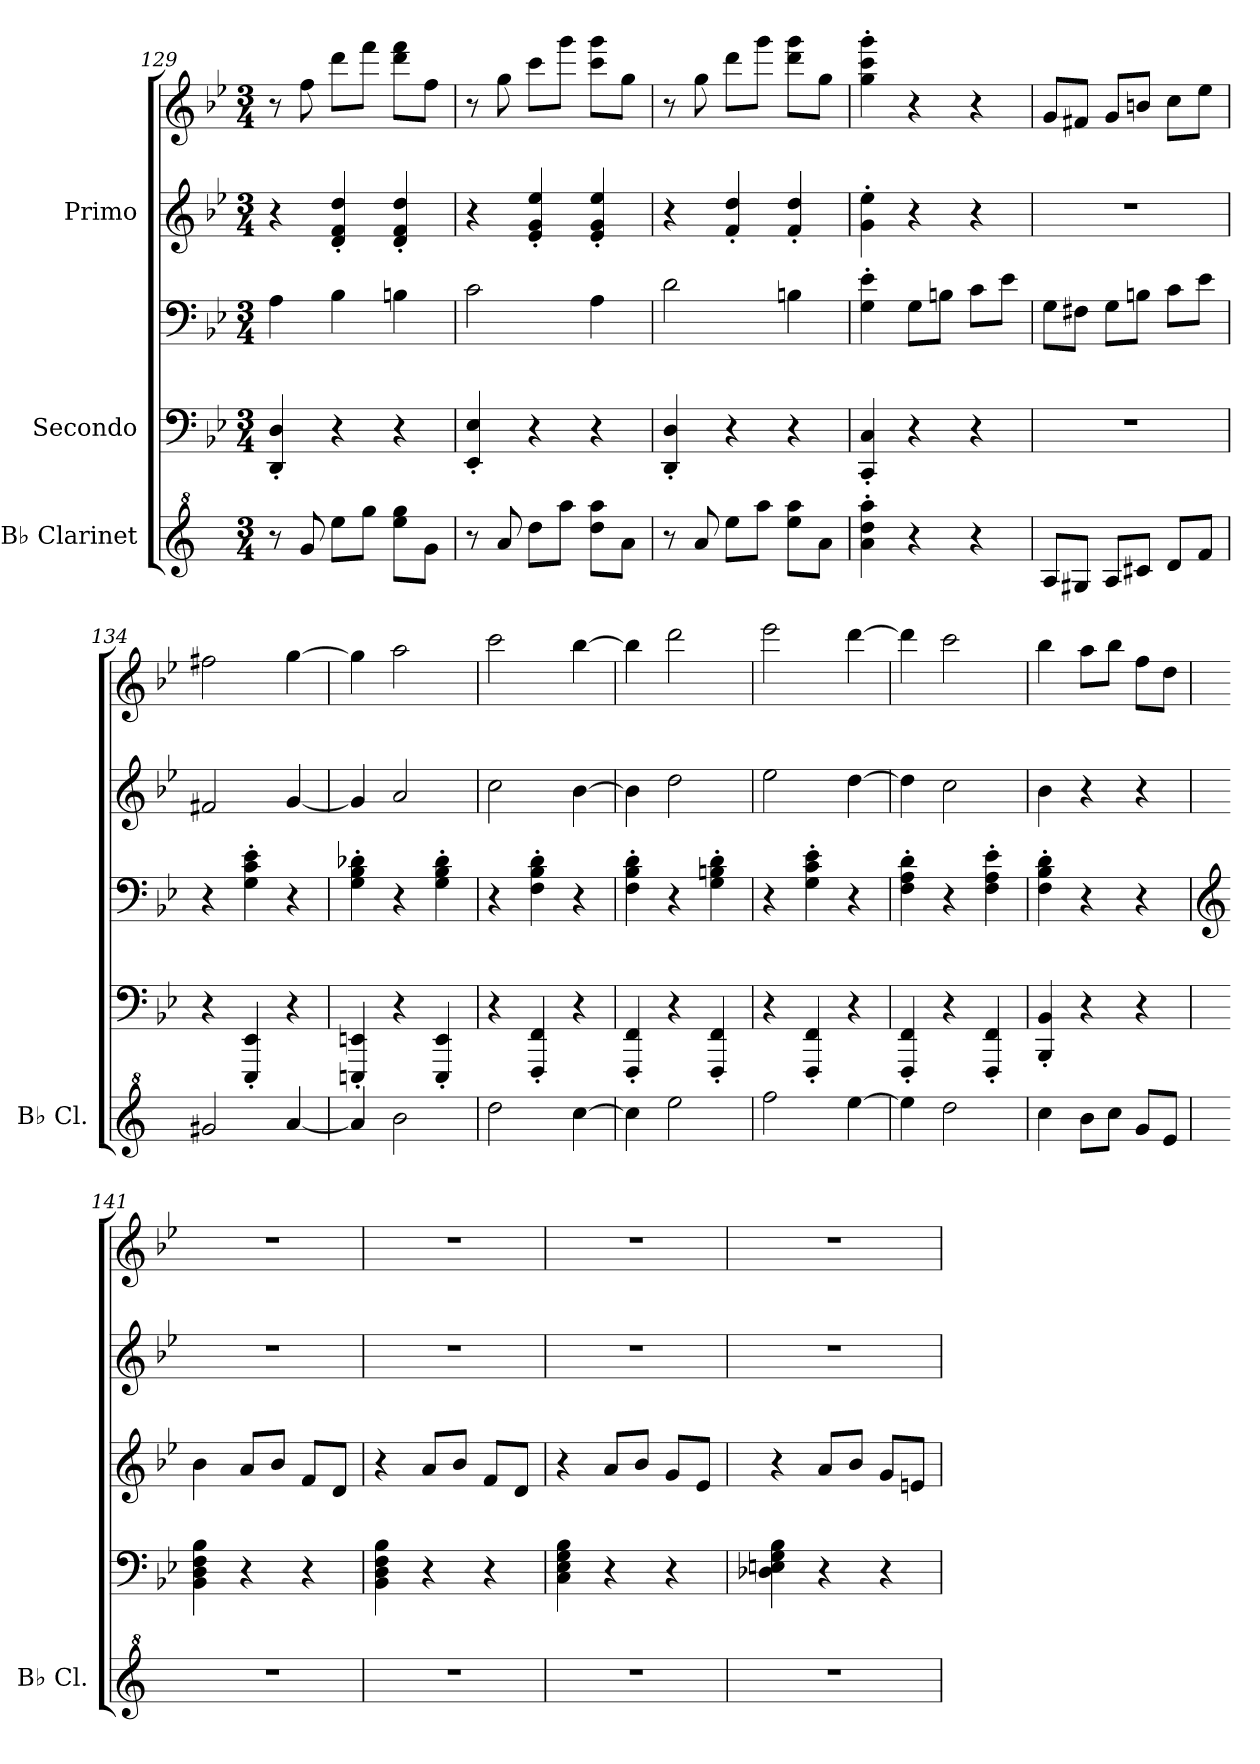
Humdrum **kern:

**kern	**kern	**kern	**kern	**kern
*part3	*part2	*part2	*part1	*part1
*staff5	*staff4	*staff3	*staff2	*staff1
*I"B♭ Clarinet	*I"Secondo	*	*I"Primo	*
*I'B♭ Cl.	*	*	*	*
*clefG^2	*clefF4	*clefF4	*clefG2	*clefG2
*ITrd1c2	*	*	*	*
*k[b-e-]	*k[b-e-]	*k[b-e-]	*k[b-e-]	*k[b-e-]
*M3/4	*M3/4	*M3/4	*M3/4	*M3/4
=129	=129	=129	=129	=129
8r	4DD/' 4D/'	4A\	4r	8r
8ff/	.	.	.	8ff\
8ddd\L	4r	4B-\	4d/' 4f/' 4dd/'	8ddd\L
8fff\J	.	.	.	8fff\J
8ddd\ 8fff\L	4r	4Bn\	4d/' 4f/' 4dd/'	8ddd\ 8fff\L
8ff\J	.	.	.	8ff\J
=130	=130	=130	=130	=130
8r	4EE-/' 4E-/'	2c\	4r	8r
8gg/	.	.	.	8gg\
8ccc\L	4r	.	4e-/' 4g/' 4ee-/'	8ccc\L
8ggg\J	.	.	.	8ggg\J
8ccc\ 8ggg\L	4r	4A\	4e-/' 4g/' 4ee-/'	8ccc\ 8ggg\L
8gg\J	.	.	.	8gg\J
!!LO:LB:g=z
=131	=131	=131	=131	=131
8r	4DD/' 4D/'	2d\	4r	8r
8gg/	.	.	.	8gg\
8ddd\L	4r	.	4f/' 4dd/'	8ddd\L
8ggg\J	.	.	.	8ggg\J
8ddd\ 8ggg\L	4r	4Bn\	4f/' 4dd/'	8ddd\ 8ggg\L
8gg\J	.	.	.	8gg\J
=132	=132	=132	=132	=132
4gg\' 4ccc\' 4ggg\'	4CC/' 4C/'	4G\' 4e-\'	4g\' 4ee-\'	4gg\' 4ccc\' 4ggg\'
4r	4r	8G\L	4r	4r
.	.	8Bn\J	.	.
4r	4r	8c\L	4r	4r
.	.	8e-\J	.	.
=133	=133	=133	=133	=133
8g/L	2.r	8G\L	2.r	8g/L
8f#X/J	.	8F#X\J	.	8f#X/J
8g/L	.	8G\L	.	8g/L
8bn/J	.	8Bn\J	.	8bn/J
8cc/L	.	8c\L	.	8cc\L
8ee-/J	.	8e-\J	.	8ee-\J
=134	=134	=134	=134	=134
2ff#X/	4r	4r	2f#X/	2ff#X\
.	4EEE-/' 4EE-/'	4G\' 4c\' 4e-\'	.	.
[4gg/	4r	4r	[4g/	[4gg\
=135	=135	=135	=135	=135
4gg/]	4EEEn/' 4EEn/'	4G\' 4B-\' 4d-X\'	4g/]	4gg\]
2aa\	4r	4r	2a/	2aa\
.	4EEE/' 4EE/'	4G\' 4B-\' 4d-\'	.	.
=136	=136	=136	=136	=136
2ccc\	4r	4r	2cc\	2ccc\
.	4FFF/' 4FF/'	4F\' 4B-\' 4d\'	.	.
[4bb-\	4r	4r	[4b-\	[4bb-\
=137	=137	=137	=137	=137
4bb-\]	4FFF/' 4FF/'	4F\' 4B-\' 4d\'	4b-\]	4bb-\]
2ddd\	4r	4r	2dd\	2ddd\
.	4FFF/' 4FF/'	4G\' 4Bn\' 4d\'	.	.
=138	=138	=138	=138	=138
2eee-\	4r	4r	2ee-\	2eee-\
.	4FFF/' 4FF/'	4G\' 4c\' 4e-\'	.	.
[4ddd\	4r	4r	[4dd\	[4ddd\
=139	=139	=139	=139	=139
4ddd\]	4FFF/' 4FF/'	4F\' 4A\' 4d\'	4dd\]	4ddd\]
2ccc\	4r	4r	2cc\	2ccc\
.	4FFF/' 4FF/'	4F\' 4A\' 4e-\'	.	.
=140	=140	=140	=140	=140
4bb-\	4BBB-/' 4BB-/'	4F\' 4B-\' 4d\'	4b-\	4bb-\
8aa\L	4r	4r	4r	8aa\L
8bb-\J	.	.	.	8bb-\J
8ff/L	4r	4r	4r	8ff\L
8dd/J	.	.	.	8dd\J
=141	=141	=141	=141	=141
*	*	*clefG2	*	*
2.r	4BB-\ 4D\ 4F\ 4B-\	4b-\	2.r	2.r
.	4r	8a/L	.	.
.	.	8b-/J	.	.
.	4r	8f/L	.	.
.	.	8d/J	.	.
!!LO:LB:g=z
=142	=142	=142	=142	=142
2.r	4BB-\ 4D\ 4F\ 4B-\	4r	2.r	2.r
.	4r	8a/L	.	.
.	.	8b-/J	.	.
.	4r	8f/L	.	.
.	.	8d/J	.	.
=143	=143	=143	=143	=143
2.r	4C\ 4E-\ 4G\ 4B-\	4r	2.r	2.r
.	4r	8a/L	.	.
.	.	8b-/J	.	.
.	4r	8g/L	.	.
.	.	8e-/J	.	.
=144	=144	=144	=144	=144
2.r	4D-X\ 4En\ 4G\ 4B-\	4r	2.r	2.r
.	4r	8a/L	.	.
.	.	8b-/J	.	.
.	4r	8g/L	.	.
.	.	8en/J	.	.
=	=	=	=	=
*-	*-	*-	*-	*-
